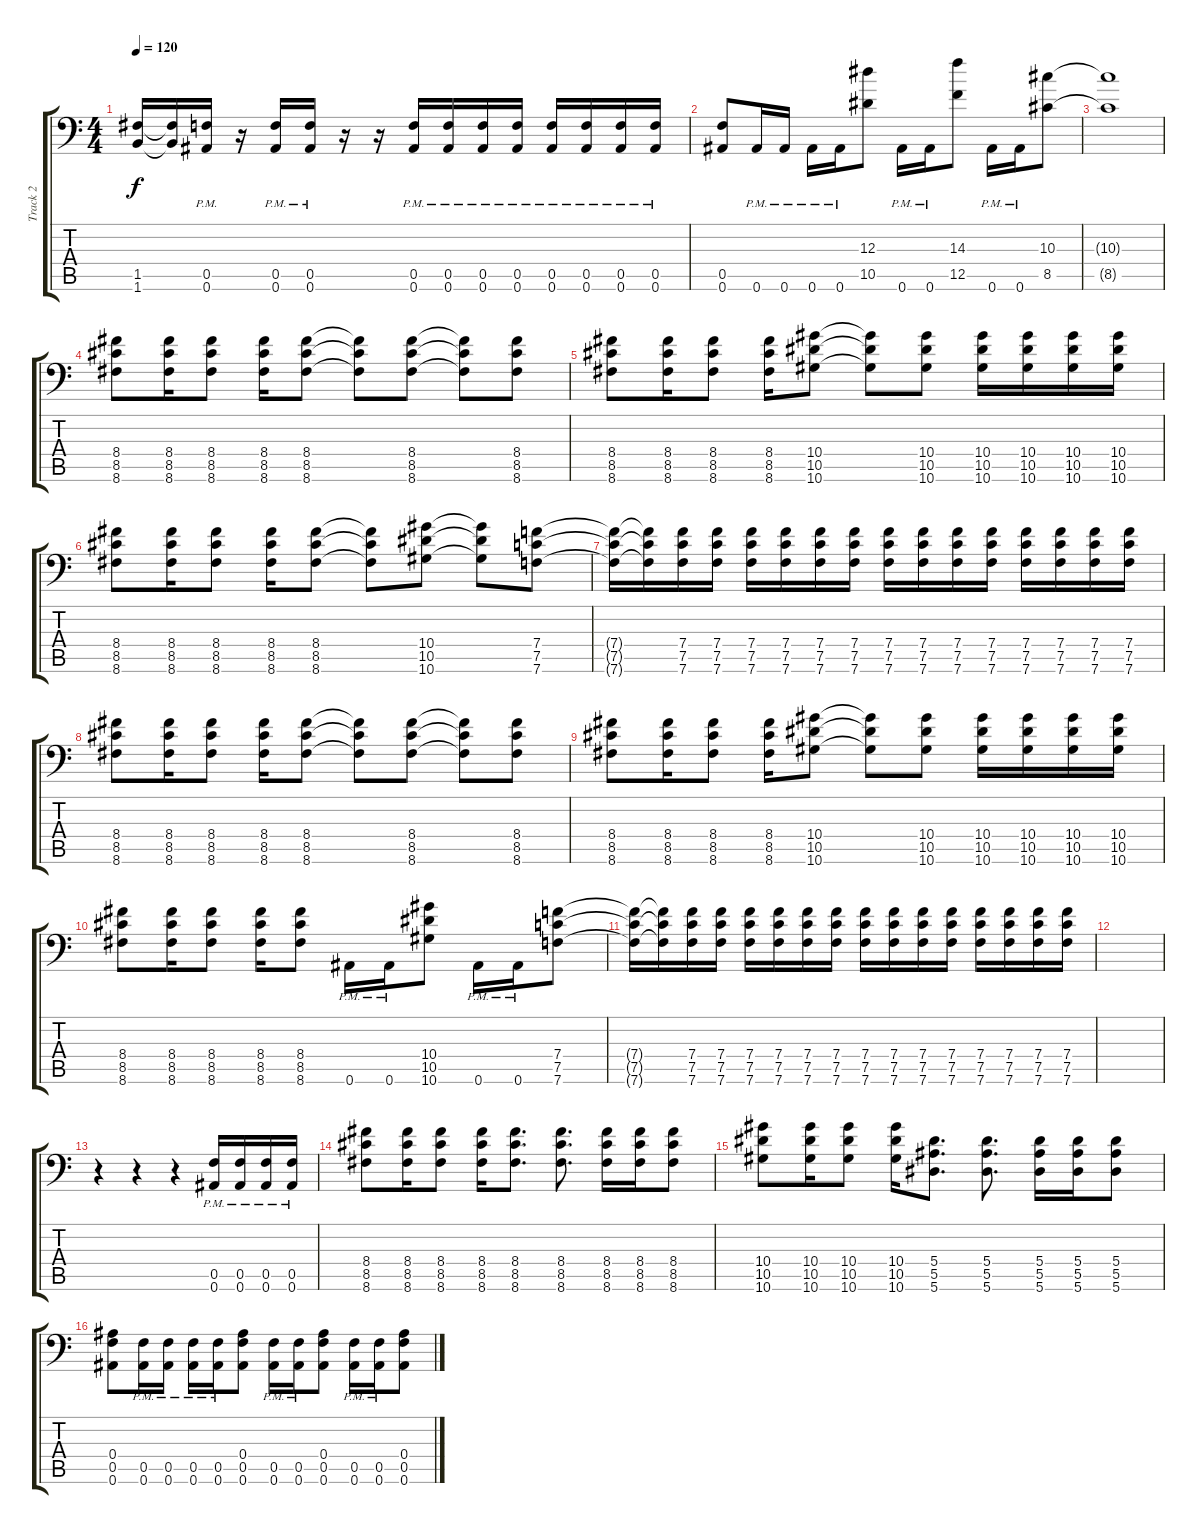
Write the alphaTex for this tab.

\track ("Track 2" "Track 2") {instrument distortionguitar}
\staff {score tabs}
\tuning (C4 G3 Eb3 Bb2 F2 Bb1) {hide}
\ts (4 4)
\tempo 120
\clef f4
\ks c
(1.5{t} 1.6{t}).16{dy f} (1.5{t} 1.6{t}).16 (0.5{pm} 0.6{pm}).16 r.16 (0.5{pm} 0.6{pm}).16 (0.5{pm} 0.6{pm}).16 r.16 r.16 (0.5{pm} 0.6{pm}).16 (0.5{pm} 0.6{pm}).16 (0.5{pm} 0.6{pm}).16 (0.5{pm} 0.6{pm}).16 (0.5{pm} 0.6{pm}).16 (0.5{pm} 0.6{pm}).16 (0.5{pm} 0.6{pm}).16 (0.5{pm} 0.6{pm}).16 |
(0.5 0.6).8 0.6{pm}.16 0.6{pm}.16 0.6{pm}.16 0.6{pm}.16 (12.3 10.5).8 0.6{pm}.16 0.6{pm}.16 (14.3 12.5).8 0.6{pm}.16 0.6{pm}.16 (10.3 8.5).8 |
(10.3{t} 8.5{t}).1 |
(8.4 8.5 8.6).8 (8.4 8.5 8.6).16 (8.4 8.5 8.6).8 (8.4 8.5 8.6).16 (8.4 8.5 8.6).8 (8.4{t} 8.5{t} 8.6{t}).8 (8.4 8.5 8.6).8 (8.4{t} 8.5{t} 8.6{t}).8 (8.4 8.5 8.6).8 |
(8.4 8.5 8.6).8 (8.4 8.5 8.6).16 (8.4 8.5 8.6).8 (8.4 8.5 8.6).16 (10.4 10.5 10.6).8 (10.4{t} 10.5{t} 10.6{t}).8 (10.4 10.5 10.6).8 (10.4 10.5 10.6).16 (10.4 10.5 10.6).16 (10.4 10.5 10.6).16 (10.4 10.5 10.6).16 |
(8.4 8.5 8.6).8 (8.4 8.5 8.6).16 (8.4 8.5 8.6).8 (8.4 8.5 8.6).16 (8.4 8.5 8.6).8 (8.4{t} 8.5{t} 8.6{t}).8 (10.4 10.5 10.6).8 (10.4{t} 10.5{t} 10.6{t}).8 (7.4 7.5 7.6).8 |
(7.4{t} 7.5{t} 7.6{t}).16 (7.4{t} 7.5{t} 7.6{t}).16 (7.4 7.5 7.6).16 (7.4 7.5 7.6).16 (7.4 7.5 7.6).16 (7.4 7.5 7.6).16 (7.4 7.5 7.6).16 (7.4 7.5 7.6).16 (7.4 7.5 7.6).16 (7.4 7.5 7.6).16 (7.4 7.5 7.6).16 (7.4 7.5 7.6).16 (7.4 7.5 7.6).16 (7.4 7.5 7.6).16 (7.4 7.5 7.6).16 (7.4 7.5 7.6).16 |
(8.4 8.5 8.6).8 (8.4 8.5 8.6).16 (8.4 8.5 8.6).8 (8.4 8.5 8.6).16 (8.4 8.5 8.6).8 (8.4{t} 8.5{t} 8.6{t}).8 (8.4 8.5 8.6).8 (8.4{t} 8.5{t} 8.6{t}).8 (8.4 8.5 8.6).8 |
(8.4 8.5 8.6).8 (8.4 8.5 8.6).16 (8.4 8.5 8.6).8 (8.4 8.5 8.6).16 (10.4 10.5 10.6).8 (10.4{t} 10.5{t} 10.6{t}).8 (10.4 10.5 10.6).8 (10.4 10.5 10.6).16 (10.4 10.5 10.6).16 (10.4 10.5 10.6).16 (10.4 10.5 10.6).16 |
(8.4 8.5 8.6).8 (8.4 8.5 8.6).16 (8.4 8.5 8.6).8 (8.4 8.5 8.6).16 (8.4 8.5 8.6).8 0.6{pm}.16 0.6{pm}.16 (10.4 10.5 10.6).8 0.6{pm}.16 0.6{pm}.16 (7.4 7.5 7.6).8 |
(7.4{t} 7.5{t} 7.6{t}).16 (7.4{t} 7.5{t} 7.6{t}).16 (7.4 7.5 7.6).16 (7.4 7.5 7.6).16 (7.4 7.5 7.6).16 (7.4 7.5 7.6).16 (7.4 7.5 7.6).16 (7.4 7.5 7.6).16 (7.4 7.5 7.6).16 (7.4 7.5 7.6).16 (7.4 7.5 7.6).16 (7.4 7.5 7.6).16 (7.4 7.5 7.6).16 (7.4 7.5 7.6).16 (7.4 7.5 7.6).16 (7.4 7.5 7.6).16 |
|
r.4 r.4 r.4 (0.5{pm} 0.6{pm}).16 (0.5{pm} 0.6{pm}).16 (0.5{pm} 0.6{pm}).16 (0.5{pm} 0.6{pm}).16 |
(8.4 8.5 8.6).8 (8.4 8.5 8.6).16 (8.4 8.5 8.6).8 (8.4 8.5 8.6).16 (8.4 8.5 8.6).8{d} (8.4 8.5 8.6).8{d} (8.4 8.5 8.6).16 (8.4 8.5 8.6).16 (8.4 8.5 8.6).8 |
(10.4 10.5 10.6).8 (10.4 10.5 10.6).16 (10.4 10.5 10.6).8 (10.4 10.5 10.6).16 (5.4 5.5 5.6).8{d} (5.4 5.5 5.6).8{d} (5.4 5.5 5.6).16 (5.4 5.5 5.6).16 (5.4 5.5 5.6).8 |
(0.4 0.5 0.6).8 (0.5{pm} 0.6{pm}).16 (0.5{pm} 0.6{pm}).16 (0.5{pm} 0.6{pm}).16 (0.5{pm} 0.6{pm}).16 (0.4 0.5 0.6).8 (0.5{pm} 0.6{pm}).16 (0.5{pm} 0.6{pm}).16 (0.4 0.5 0.6).8 (0.5{pm} 0.6{pm}).16 (0.5{pm} 0.6{pm}).16 (0.4 0.5 0.6).8
